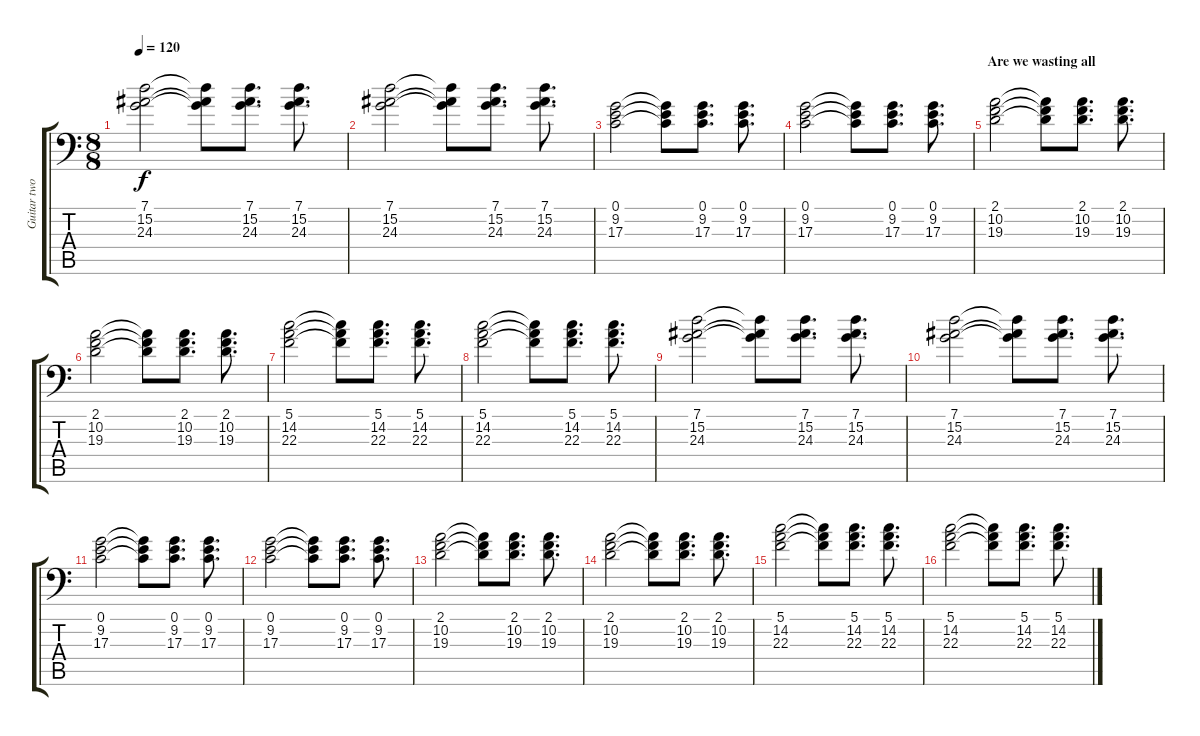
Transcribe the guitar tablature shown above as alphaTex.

\track ("Guitar two" "Guitar two") {instrument acousticguitarsteel}
\staff {score tabs}
\tuning (C3 G2 D2 A1 E1 B0) {hide}
\ts (8 8)
\tempo 120
\clef f4
\ks c
(7.1 15.2 24.3).2{dy f} (7.1{t} 15.2{t} 24.3{t}).8 (7.1 15.2 24.3).8{d} (7.1 15.2 24.3).8{d} |
(7.1 15.2 24.3).2 (7.1{t} 15.2{t} 24.3{t}).8 (7.1 15.2 24.3).8{d} (7.1 15.2 24.3).8{d} |
(0.1 9.2 17.3).2 (0.1{t} 9.2{t} 17.3{t}).8 (0.1 9.2 17.3).8{d} (0.1 9.2 17.3).8{d} |
(0.1 9.2 17.3).2 (0.1{t} 9.2{t} 17.3{t}).8 (0.1 9.2 17.3).8{d} (0.1 9.2 17.3).8{d} |
\section ("" "Are we wasting all")
(2.1 10.2 19.3).2 (2.1{t} 10.2{t} 19.3{t}).8 (2.1 10.2 19.3).8{d} (2.1 10.2 19.3).8{d} |
(2.1 10.2 19.3).2 (2.1{t} 10.2{t} 19.3{t}).8 (2.1 10.2 19.3).8{d} (2.1 10.2 19.3).8{d} |
(5.1 14.2 22.3).2 (5.1{t} 14.2{t} 22.3{t}).8 (5.1 14.2 22.3).8{d} (5.1 14.2 22.3).8{d} |
(5.1 14.2 22.3).2 (5.1{t} 14.2{t} 22.3{t}).8 (5.1 14.2 22.3).8{d} (5.1 14.2 22.3).8{d} |
(7.1 15.2 24.3).2 (7.1{t} 15.2{t} 24.3{t}).8 (7.1 15.2 24.3).8{d} (7.1 15.2 24.3).8{d} |
(7.1 15.2 24.3).2 (7.1{t} 15.2{t} 24.3{t}).8 (7.1 15.2 24.3).8{d} (7.1 15.2 24.3).8{d} |
(0.1 9.2 17.3).2 (0.1{t} 9.2{t} 17.3{t}).8 (0.1 9.2 17.3).8{d} (0.1 9.2 17.3).8{d} |
(0.1 9.2 17.3).2 (0.1{t} 9.2{t} 17.3{t}).8 (0.1 9.2 17.3).8{d} (0.1 9.2 17.3).8{d} |
(2.1 10.2 19.3).2 (2.1{t} 10.2{t} 19.3{t}).8 (2.1 10.2 19.3).8{d} (2.1 10.2 19.3).8{d} |
(2.1 10.2 19.3).2 (2.1{t} 10.2{t} 19.3{t}).8 (2.1 10.2 19.3).8{d} (2.1 10.2 19.3).8{d} |
(5.1 14.2 22.3).2 (5.1{t} 14.2{t} 22.3{t}).8 (5.1 14.2 22.3).8{d} (5.1 14.2 22.3).8{d} |
(5.1 14.2 22.3).2 (5.1{t} 14.2{t} 22.3{t}).8 (5.1 14.2 22.3).8{d} (5.1 14.2 22.3).8{d}
